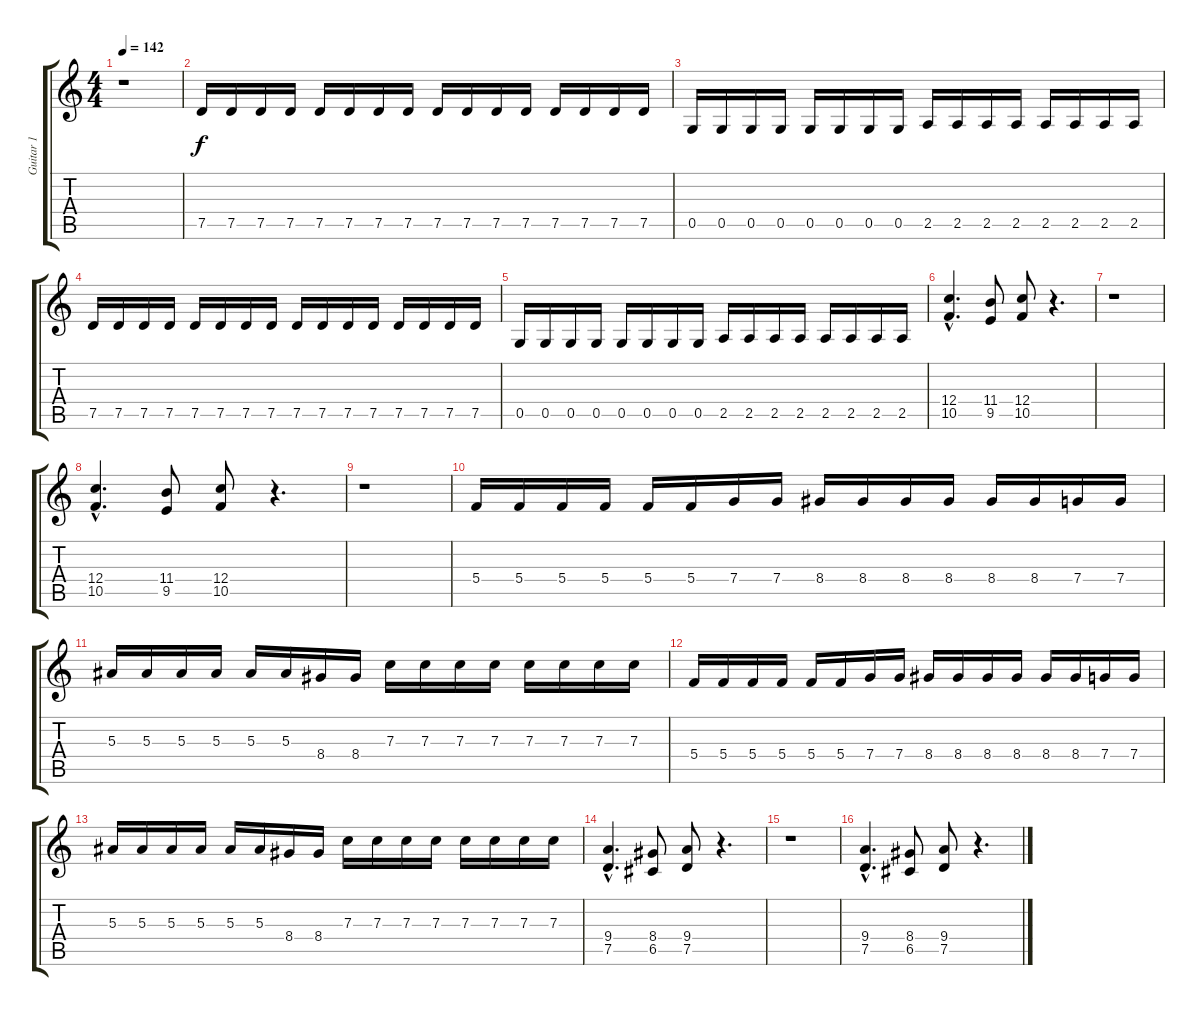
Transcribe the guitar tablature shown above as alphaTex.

\track ("Guitar 1" "Guitar 1") {instrument distortionguitar}
\staff {score tabs}
\tuning (D4 A3 F3 C3 G2 D2) {hide}
\ts (4 4)
\tempo 142
\clef g2
\ks c
r.1{dy f} |
7.5.16 7.5.16 7.5.16 7.5.16 7.5.16 7.5.16 7.5.16 7.5.16 7.5.16 7.5.16 7.5.16 7.5.16 7.5.16 7.5.16 7.5.16 7.5.16 |
0.5.16 0.5.16 0.5.16 0.5.16 0.5.16 0.5.16 0.5.16 0.5.16 2.5.16 2.5.16 2.5.16 2.5.16 2.5.16 2.5.16 2.5.16 2.5.16 |
7.5.16 7.5.16 7.5.16 7.5.16 7.5.16 7.5.16 7.5.16 7.5.16 7.5.16 7.5.16 7.5.16 7.5.16 7.5.16 7.5.16 7.5.16 7.5.16 |
0.5.16 0.5.16 0.5.16 0.5.16 0.5.16 0.5.16 0.5.16 0.5.16 2.5.16 2.5.16 2.5.16 2.5.16 2.5.16 2.5.16 2.5.16 2.5.16 |
(12.4{hac} 10.5{hac}).4{d} (11.4 9.5).8 (12.4 10.5).8 r.4{d} |
r.1 |
(12.4{hac} 10.5{hac}).4{d} (11.4 9.5).8 (12.4 10.5).8 r.4{d} |
r.1 |
5.4.16 5.4.16 5.4.16 5.4.16 5.4.16 5.4.16 7.4.16 7.4.16 8.4.16 8.4.16 8.4.16 8.4.16 8.4.16 8.4.16 7.4.16 7.4.16 |
5.3.16 5.3.16 5.3.16 5.3.16 5.3.16 5.3.16 8.4.16 8.4.16 7.3.16 7.3.16 7.3.16 7.3.16 7.3.16 7.3.16 7.3.16 7.3.16 |
5.4.16 5.4.16 5.4.16 5.4.16 5.4.16 5.4.16 7.4.16 7.4.16 8.4.16 8.4.16 8.4.16 8.4.16 8.4.16 8.4.16 7.4.16 7.4.16 |
5.3.16 5.3.16 5.3.16 5.3.16 5.3.16 5.3.16 8.4.16 8.4.16 7.3.16 7.3.16 7.3.16 7.3.16 7.3.16 7.3.16 7.3.16 7.3.16 |
(9.4{hac} 7.5{hac}).4{d} (8.4 6.5).8 (9.4 7.5).8 r.4{d} |
r.1 |
(9.4{hac} 7.5{hac}).4{d} (8.4 6.5).8 (9.4 7.5).8 r.4{d}
